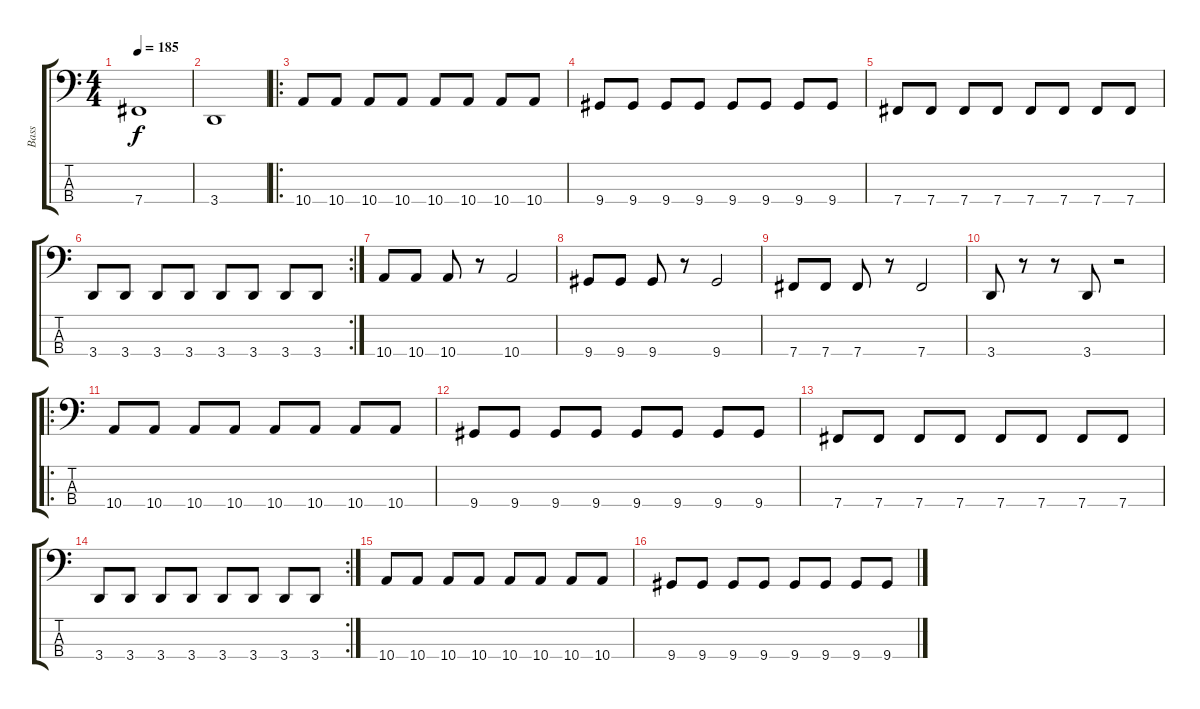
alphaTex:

\track ("Bass" "Bass") {instrument slapbass1}
\staff {score tabs}
\tuning (E2 B1 Gb1 B0) {hide}
\ts (4 4)
\tempo 185
\clef f4
\ks c
7.4.1{dy f} |
3.4.1 |
\ro
10.4.8 10.4.8 10.4.8 10.4.8 10.4.8 10.4.8 10.4.8 10.4.8 |
9.4.8 9.4.8 9.4.8 9.4.8 9.4.8 9.4.8 9.4.8 9.4.8 |
7.4.8 7.4.8 7.4.8 7.4.8 7.4.8 7.4.8 7.4.8 7.4.8 |
\rc 2
3.4.8 3.4.8 3.4.8 3.4.8 3.4.8 3.4.8 3.4.8 3.4.8 |
10.4.8 10.4.8 10.4.8 r.8 10.4.2 |
9.4.8 9.4.8 9.4.8 r.8 9.4.2 |
7.4.8 7.4.8 7.4.8 r.8 7.4.2 |
3.4.8 r.8 r.8 3.4.8 r.2 |
\ro
10.4.8 10.4.8 10.4.8 10.4.8 10.4.8 10.4.8 10.4.8 10.4.8 |
9.4.8 9.4.8 9.4.8 9.4.8 9.4.8 9.4.8 9.4.8 9.4.8 |
7.4.8 7.4.8 7.4.8 7.4.8 7.4.8 7.4.8 7.4.8 7.4.8 |
\rc 2
3.4.8 3.4.8 3.4.8 3.4.8 3.4.8 3.4.8 3.4.8 3.4.8 |
10.4.8 10.4.8 10.4.8 10.4.8 10.4.8 10.4.8 10.4.8 10.4.8 |
9.4.8 9.4.8 9.4.8 9.4.8 9.4.8 9.4.8 9.4.8 9.4.8
